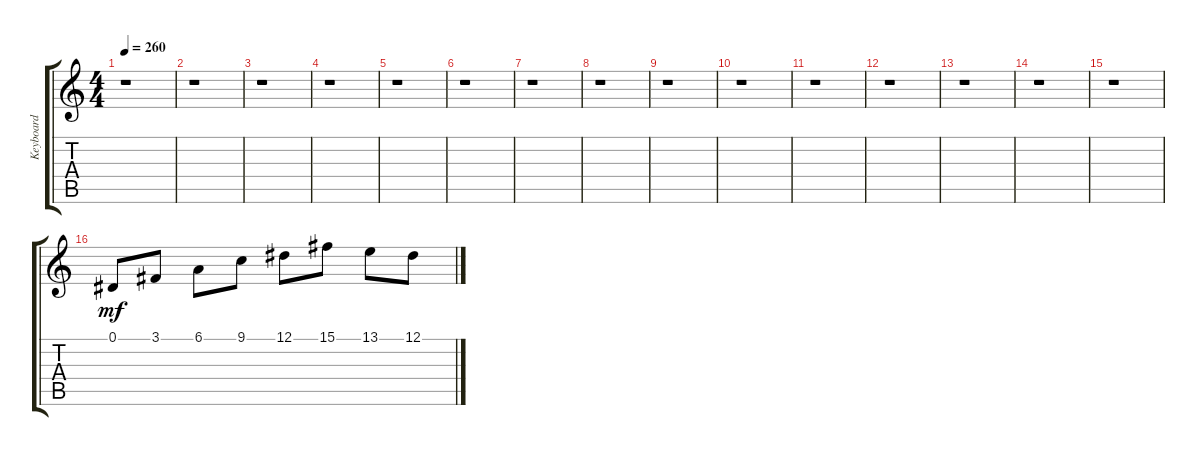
\track ("Keyboard" "Keyboard") {instrument churchorgan}
\staff {score tabs}
\tuning (Eb4 Bb3 Gb3 Db3 Ab2 Eb2) {hide}
\ts (4 4)
\tempo 260
\clef g2
\ks c
r.1{dy mf} |
r.1 |
r.1 |
r.1 |
r.1 |
r.1 |
r.1 |
r.1 |
r.1 |
r.1 |
r.1 |
r.1 |
r.1 |
r.1 |
r.1 |
0.1.8 3.1.8 6.1.8 9.1.8 12.1.8 15.1.8 13.1.8 12.1.8
